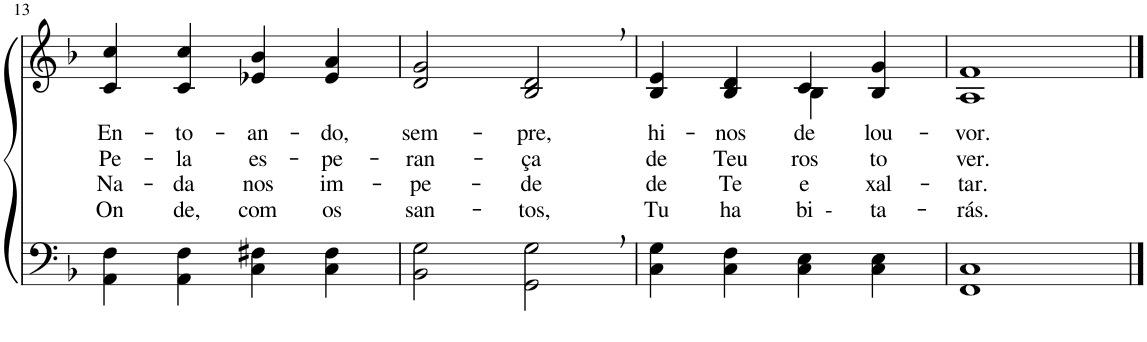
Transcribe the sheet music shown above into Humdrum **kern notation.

**kern	**kern	**text	**text	**text	**text
*part2	*part1	*part1	*part1	*part1	*part1
*staff2	*staff1	*staff1	*staff1	*staff1	*staff1
*I"Parte III e IV	*I"Parte I e II	*	*	*	*
!!LO:PB:g=z
*clefF4	*clefG2	*	*	*	*
*Trd-1c-2	*Trd-1c-2	*	*	*	*
*k[b-]	*k[b-]	*	*	*	*
*M4/4	*M4/4	*	*	*	*
=13	=13	=13	=13	=13	=13
!	!	!LO:LY:b	!LO:LY:b	!LO:LY:b	!LO:LY:b
4AA\ 4F\	4c/ 4cc/	En-	Pe-	Na-	On
!	!	!LO:LY:b	!LO:LY:b	!LO:LY:b	!LO:LY:b
4AA\ 4F\	4c/ 4cc/	-to-	-la	-da	de,
!	!	!LO:LY:b	!LO:LY:b	!LO:LY:b	!LO:LY:b
4C\ 4F#X\	4e-X/ 4b-/	-an-	es-	nos	com
!	!	!LO:LY:b	!LO:LY:b	!LO:LY:b	!LO:LY:b
4C\ 4F#\	4e-/ 4a/	-do,	-pe-	im-	os
=14	=14	=14	=14	=14	=14
!	!	!LO:LY:b	!LO:LY:b	!LO:LY:b	!LO:LY:b
2BB-\ 2G\	2d/ 2g/	sem-	-ran-	-pe-	san-
!	!	!LO:LY:b	!LO:LY:b	!LO:LY:b	!LO:LY:b
2GG\, 2G\,	2B-/, 2d/,	-pre,	-ça	-de	-tos,
=15	=15	=15	=15	=15	=15
!	!	!LO:LY:b	!LO:LY:b	!LO:LY:b	!LO:LY:b
*	*^	*	*	*	*
4C\ 4G\	4B-/ 4e/	2ryy	hi-	de	de	Tu
!	!	!	!LO:LY:b	!LO:LY:b	!LO:LY:b	!LO:LY:b
4C\ 4F\	4B-/ 4d/	.	-nos	Teu	Te	ha-
!	!	!	!LO:LY:b	!LO:LY:b	!LO:LY:b	!LO:LY:b
4C\ 4E\	4c/	4B-\	de	ros-	e-	bi -
!	!	!	!LO:LY:b	!LO:LY:b	!LO:LY:b	!LO:LY:b
4C\ 4E\	4B-/ 4g/	4ryy	lou-	-to	-xal-	-ta-
=16	=16	=16	=16	=16	=16	=16
!	!	!	!LO:LY:b	!LO:LY:b	!LO:LY:b	!LO:LY:b
*	*v	*v	*	*	*	*
1FF 1C	1A 1f	-vor.	ver.	-tar.	-rás.
==	==	==	==	==	==
*-	*-	*-	*-	*-	*-
